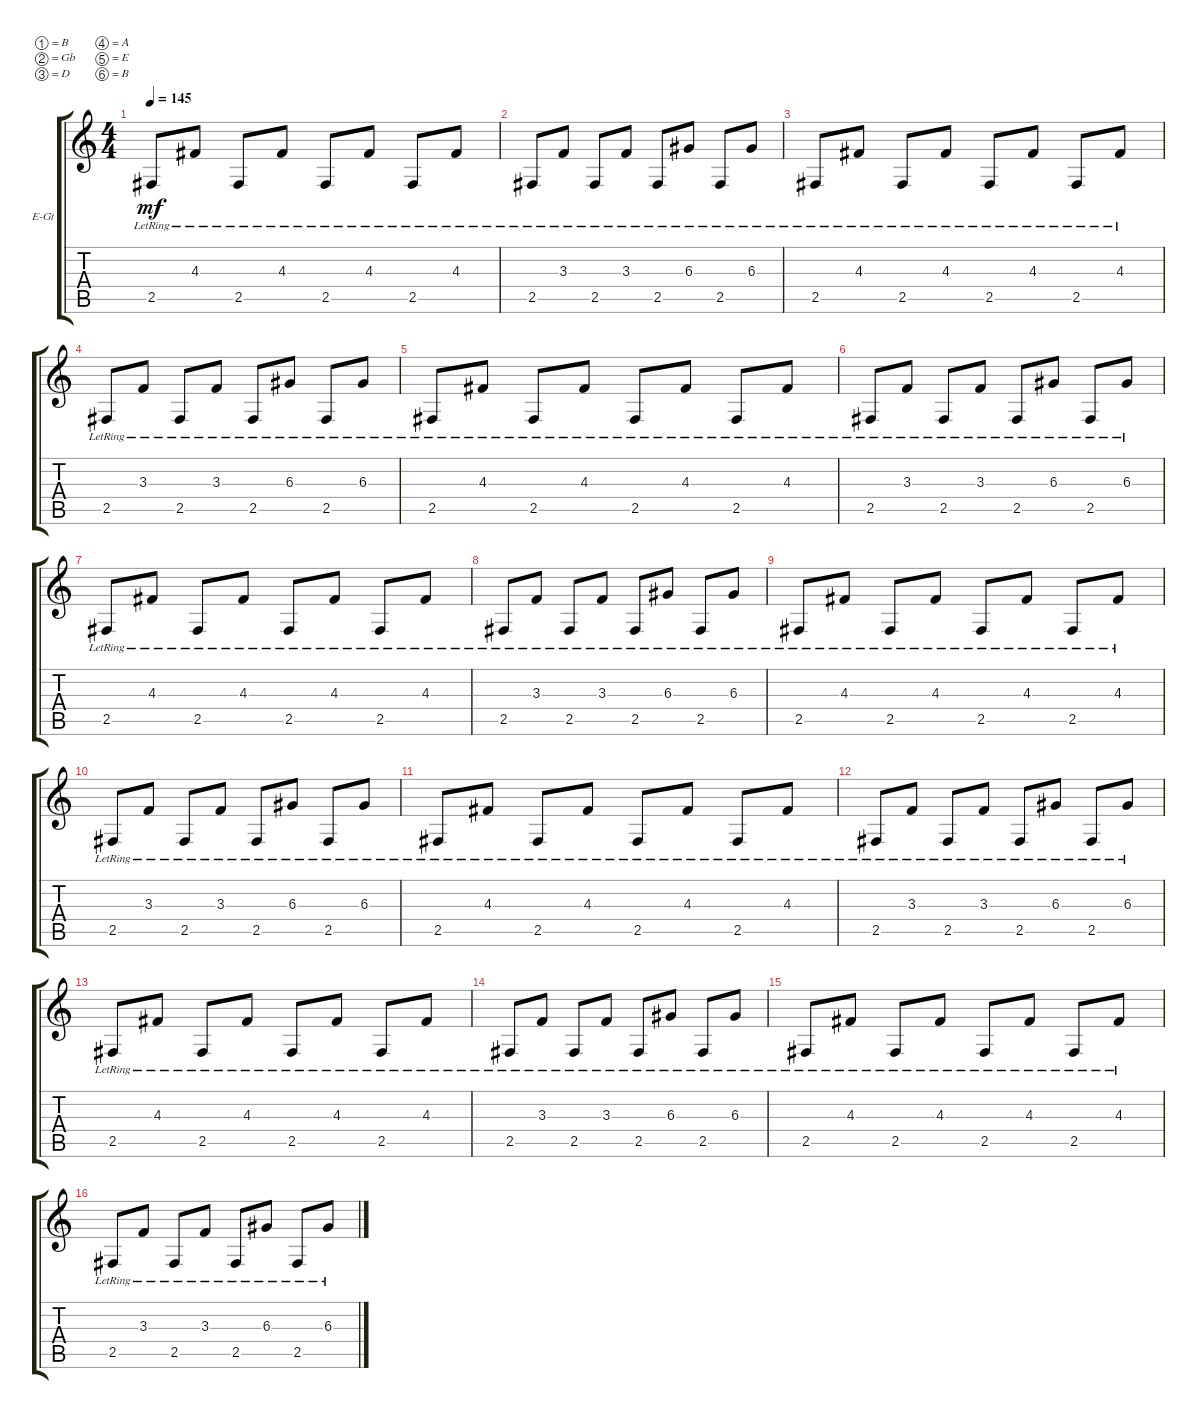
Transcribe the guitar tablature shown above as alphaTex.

\bracketExtendMode groupsimilarinstruments
\firstSystemTrackNameOrientation horizontal
\otherSystemsTrackNameOrientation horizontal
\track ("Clean-1" "E-Gt") {instrument electricguitarclean}
\staff {score tabs}
\tuning (B3 Gb3 D3 A2 E2 B1)
\ts (4 4)
\tempo 145
\clef g2
\ks c
2.5{lr}.8{dy mf instrument electricguitarclean} 4.3{lr}.8 2.5{lr}.8 4.3{lr}.8 2.5{lr}.8 4.3{lr}.8 2.5{lr}.8 4.3{lr}.8 |
2.5{lr}.8 3.3{lr}.8 2.5{lr}.8 3.3{lr}.8 2.5{lr}.8 6.3{lr}.8 2.5{lr}.8 6.3{lr}.8 |
2.5{lr}.8 4.3{lr}.8 2.5{lr}.8 4.3{lr}.8 2.5{lr}.8 4.3{lr}.8 2.5{lr}.8 4.3{lr}.8 |
2.5{lr}.8 3.3{lr}.8 2.5{lr}.8 3.3{lr}.8 2.5{lr}.8 6.3{lr}.8 2.5{lr}.8 6.3{lr}.8 |
2.5{lr}.8 4.3{lr}.8 2.5{lr}.8 4.3{lr}.8 2.5{lr}.8 4.3{lr}.8 2.5{lr}.8 4.3{lr}.8 |
2.5{lr}.8 3.3{lr}.8 2.5{lr}.8 3.3{lr}.8 2.5{lr}.8 6.3{lr}.8 2.5{lr}.8 6.3{lr}.8 |
2.5{lr}.8 4.3{lr}.8 2.5{lr}.8 4.3{lr}.8 2.5{lr}.8 4.3{lr}.8 2.5{lr}.8 4.3{lr}.8 |
2.5{lr}.8 3.3{lr}.8 2.5{lr}.8 3.3{lr}.8 2.5{lr}.8 6.3{lr}.8 2.5{lr}.8 6.3{lr}.8 |
2.5{lr}.8 4.3{lr}.8 2.5{lr}.8 4.3{lr}.8 2.5{lr}.8 4.3{lr}.8 2.5{lr}.8 4.3{lr}.8 |
2.5{lr}.8 3.3{lr}.8 2.5{lr}.8 3.3{lr}.8 2.5{lr}.8 6.3{lr}.8 2.5{lr}.8 6.3{lr}.8 |
2.5{lr}.8 4.3{lr}.8 2.5{lr}.8 4.3{lr}.8 2.5{lr}.8 4.3{lr}.8 2.5{lr}.8 4.3{lr}.8 |
2.5{lr}.8 3.3{lr}.8 2.5{lr}.8 3.3{lr}.8 2.5{lr}.8 6.3{lr}.8 2.5{lr}.8 6.3{lr}.8 |
2.5{lr}.8 4.3{lr}.8 2.5{lr}.8 4.3{lr}.8 2.5{lr}.8 4.3{lr}.8 2.5{lr}.8 4.3{lr}.8 |
2.5{lr}.8 3.3{lr}.8 2.5{lr}.8 3.3{lr}.8 2.5{lr}.8 6.3{lr}.8 2.5{lr}.8 6.3{lr}.8 |
2.5{lr}.8 4.3{lr}.8 2.5{lr}.8 4.3{lr}.8 2.5{lr}.8 4.3{lr}.8 2.5{lr}.8 4.3{lr}.8 |
2.5{lr}.8 3.3{lr}.8 2.5{lr}.8 3.3{lr}.8 2.5{lr}.8 6.3{lr}.8 2.5{lr}.8 6.3{lr}.8
